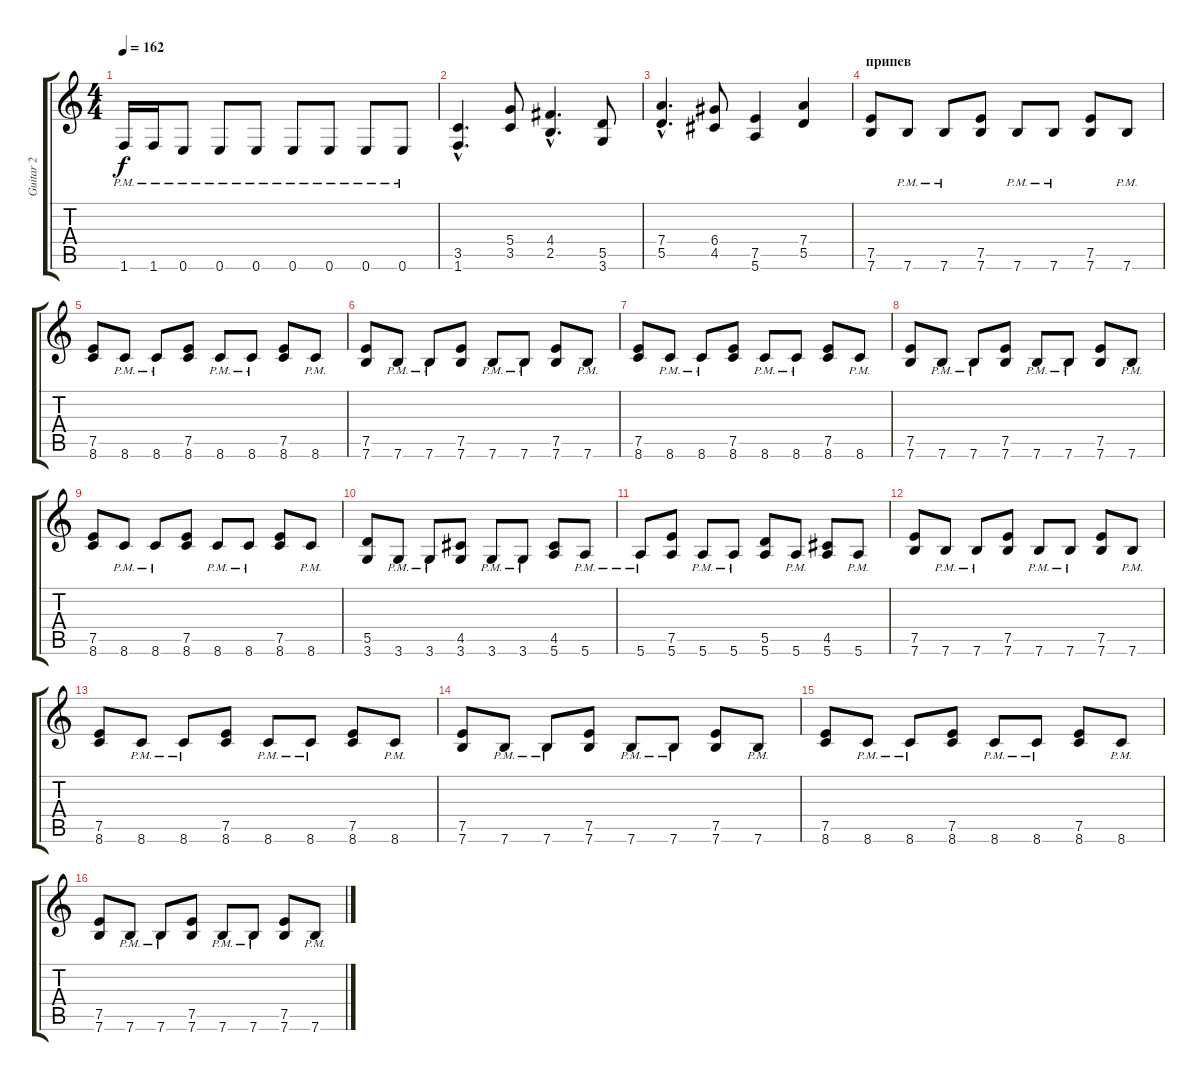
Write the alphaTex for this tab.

\track ("Guitar 2" "Guitar 2") {instrument distortionguitar}
\staff {score tabs}
\tuning (E4 B3 G3 D3 A2 E2) {hide}
\ts (4 4)
\tempo 162
\clef g2
\ks c
1.6{pm}.16{dy f} 1.6{pm}.16 0.6{pm}.8 0.6{pm}.8 0.6{pm}.8 0.6{pm}.8 0.6{pm}.8 0.6{pm}.8 0.6{pm}.8 |
(3.5{hac} 1.6{hac}).4{d} (5.4 3.5).8 (4.4{hac} 2.5{hac}).4{d} (5.5 3.6).8 |
(7.4{hac} 5.5{hac}).4{d} (6.4 4.5).8 (7.5 5.6).4 (7.4 5.5).4 |
\section ("" "припев")
(7.5 7.6).8 7.6{pm}.8 7.6{pm}.8 (7.5 7.6).8 7.6{pm}.8 7.6{pm}.8 (7.5 7.6).8 7.6{pm}.8 |
(7.5 8.6).8 8.6{pm}.8 8.6{pm}.8 (7.5 8.6).8 8.6{pm}.8 8.6{pm}.8 (7.5 8.6).8 8.6{pm}.8 |
(7.5 7.6).8 7.6{pm}.8 7.6{pm}.8 (7.5 7.6).8 7.6{pm}.8 7.6{pm}.8 (7.5 7.6).8 7.6{pm}.8 |
(7.5 8.6).8 8.6{pm}.8 8.6{pm}.8 (7.5 8.6).8 8.6{pm}.8 8.6{pm}.8 (7.5 8.6).8 8.6{pm}.8 |
(7.5 7.6).8 7.6{pm}.8 7.6{pm}.8 (7.5 7.6).8 7.6{pm}.8 7.6{pm}.8 (7.5 7.6).8 7.6{pm}.8 |
(7.5 8.6).8 8.6{pm}.8 8.6{pm}.8 (7.5 8.6).8 8.6{pm}.8 8.6{pm}.8 (7.5 8.6).8 8.6{pm}.8 |
(5.5 3.6).8 3.6{pm}.8 3.6{pm}.8 (4.5 3.6).8 3.6{pm}.8 3.6{pm}.8 (4.5 5.6).8 5.6{pm}.8 |
5.6{pm}.8 (7.5 5.6).8 5.6{pm}.8 5.6{pm}.8 (5.5 5.6).8 5.6{pm}.8 (4.5 5.6).8 5.6{pm}.8 |
(7.5 7.6).8 7.6{pm}.8 7.6{pm}.8 (7.5 7.6).8 7.6{pm}.8 7.6{pm}.8 (7.5 7.6).8 7.6{pm}.8 |
(7.5 8.6).8 8.6{pm}.8 8.6{pm}.8 (7.5 8.6).8 8.6{pm}.8 8.6{pm}.8 (7.5 8.6).8 8.6{pm}.8 |
(7.5 7.6).8 7.6{pm}.8 7.6{pm}.8 (7.5 7.6).8 7.6{pm}.8 7.6{pm}.8 (7.5 7.6).8 7.6{pm}.8 |
(7.5 8.6).8 8.6{pm}.8 8.6{pm}.8 (7.5 8.6).8 8.6{pm}.8 8.6{pm}.8 (7.5 8.6).8 8.6{pm}.8 |
(7.5 7.6).8 7.6{pm}.8 7.6{pm}.8 (7.5 7.6).8 7.6{pm}.8 7.6{pm}.8 (7.5 7.6).8 7.6{pm}.8
